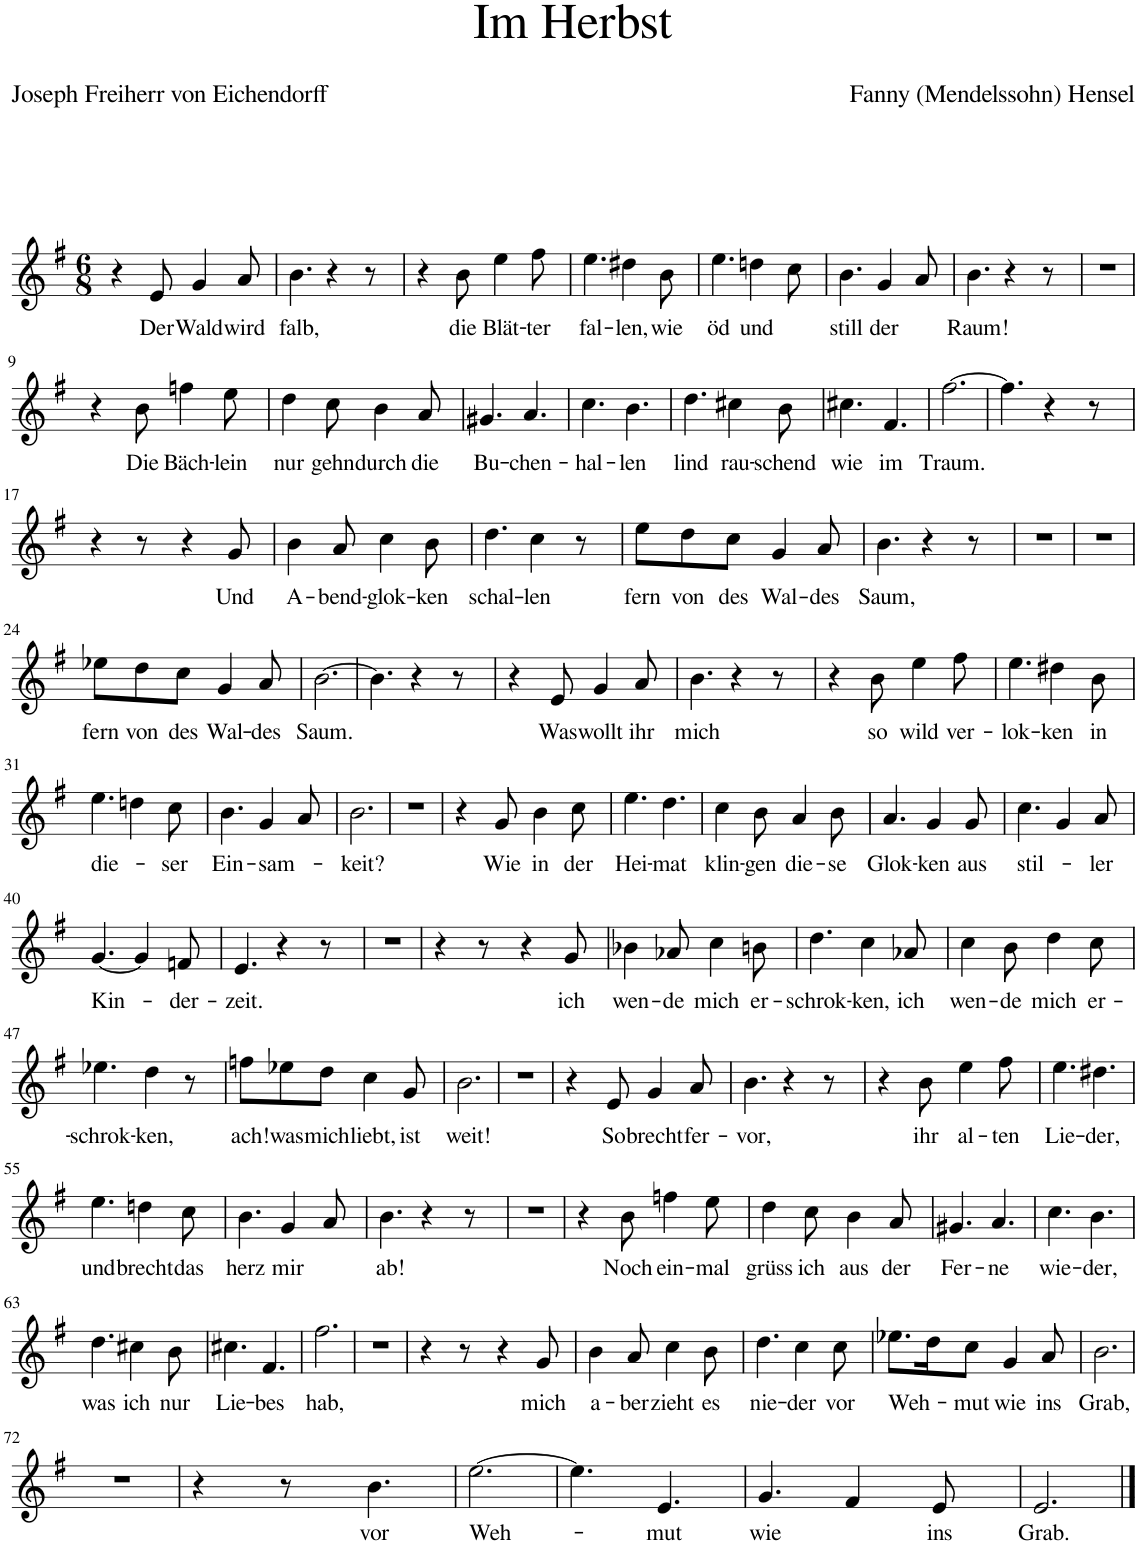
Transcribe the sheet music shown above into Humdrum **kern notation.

**kern	**text
*part1	*part1
*staff1	*staff1
*I"Piano	*
*I'Pno	*
*clefG2	*
*k[f#]	*
*M6/8	*
=1	=1
4r	.
!	!LO:LY:b
8e/	Der
!	!LO:LY:b
4g/	Wald
!	!LO:LY:b
8a/	wird
=2	=2
!	!LO:LY:b
4.b\	falb,
4r	.
8r	.
=3	=3
4r	.
!	!LO:LY:b
8b\	die
!	!LO:LY:b
4ee\	Blät-
!	!LO:LY:b
8ff#\	-ter
=4	=4
!	!LO:LY:b
4.ee\	fal-
!	!LO:LY:b
4dd#X\	-len,
!	!LO:LY:b
8b\	wie
=5	=5
!	!LO:LY:b
4.ee\	öd
!	!LO:LY:b
4ddn\	und
8cc\	.
=6	=6
!	!LO:LY:b
4.b\	still
!	!LO:LY:b
4g/	der
8a/	.
=7	=7
!	!LO:LY:b
4.b\	Raum!
4r	.
8r	.
=8	=8
2.r	.
!!LO:LB:g=z
=9	=9
4r	.
!	!LO:LY:b
8b\	Die
!	!LO:LY:b
4ffn\	Bäch-
!	!LO:LY:b
8ee\	-lein
=10	=10
!	!LO:LY:b
4dd\	nur
!	!LO:LY:b
8cc\	gehn
!	!LO:LY:b
4b\	durch
!	!LO:LY:b
8a/	die
=11	=11
!	!LO:LY:b
4.g#X/	Bu-
!	!LO:LY:b
4.a/	-chen-
=12	=12
!	!LO:LY:b
4.cc\	-hal-
!	!LO:LY:b
4.b\	-len
=13	=13
!	!LO:LY:b
4.dd\	lind
!	!LO:LY:b
4cc#X\	rau-
!	!LO:LY:b
8b\	-schend
=14	=14
!	!LO:LY:b
4.cc#X\	wie
!	!LO:LY:b
4.f#/	im
=15	=15
!	!LO:LY:b
[2.ff#\	Traum.
=16	=16
4.ff#\]	.
4r	.
8r	.
!!LO:LB:g=z
=17	=17
4r	.
8r	.
4r	.
!	!LO:LY:b
8g/	Und
=18	=18
!	!LO:LY:b
4b\	A-
!	!LO:LY:b
8a/	-bend-
!	!LO:LY:b
4cc\	-glok-
!	!LO:LY:b
8b\	-ken
=19	=19
!	!LO:LY:b
4.dd\	schal-
!	!LO:LY:b
4cc\	-len
8r	.
=20	=20
!	!LO:LY:b
8ee\L	fern
!	!LO:LY:b
8dd\	von
!	!LO:LY:b
8cc\J	des
!	!LO:LY:b
4g/	Wal-
!	!LO:LY:b
8a/	-des
=21	=21
!	!LO:LY:b
4.b\	Saum,
4r	.
8r	.
=22	=22
2.r	.
=23	=23
2.r	.
!!LO:LB:g=z
=24	=24
!	!LO:LY:b
8ee-X\L	fern
!	!LO:LY:b
8dd\	von
!	!LO:LY:b
8cc\J	des
!	!LO:LY:b
4g/	Wal-
!	!LO:LY:b
8a/	-des
=25	=25
!	!LO:LY:b
[2.b\	Saum.
=26	=26
4.b\]	.
4r	.
8r	.
=27	=27
4r	.
!	!LO:LY:b
8e/	Was
!	!LO:LY:b
4g/	wollt
!	!LO:LY:b
8a/	ihr
=28	=28
!	!LO:LY:b
4.b\	mich
4r	.
8r	.
=29	=29
4r	.
!	!LO:LY:b
8b\	so
!	!LO:LY:b
4ee\	wild
!	!LO:LY:b
8ff#\	ver-
=30	=30
!	!LO:LY:b
4.ee\	lok-
!	!LO:LY:b
4dd#X\	-ken
!	!LO:LY:b
8b\	in
!!LO:LB:g=z
=31	=31
!	!LO:LY:b
4.ee\	die-
4ddn\	.
!	!LO:LY:b
8cc\	-ser
=32	=32
!	!LO:LY:b
4.b\	Ein-
!	!LO:LY:b
4g/	-sam-
8a/	.
=33	=33
!	!LO:LY:b
2.b\	-keit?
=34	=34
2.r	.
=35	=35
4r	.
!	!LO:LY:b
8g/	Wie
!	!LO:LY:b
4b\	in
!	!LO:LY:b
8cc\	der
=36	=36
!	!LO:LY:b
4.ee\	Hei-
!	!LO:LY:b
4.dd\	-mat
=37	=37
!	!LO:LY:b
4cc\	klin-
!	!LO:LY:b
8b\	-gen
!	!LO:LY:b
4a/	die-
!	!LO:LY:b
8b\	-se
=38	=38
!	!LO:LY:b
4.a/	Glok-
!	!LO:LY:b
4g/	-ken
!	!LO:LY:b
8g/	aus
=39	=39
!	!LO:LY:b
4.cc\	stil-
4g/	.
!	!LO:LY:b
8a/	-ler
!!LO:LB:g=z
=40	=40
!	!LO:LY:b
[4.g/	Kin-
4g/]	.
!	!LO:LY:b
8fn/	-der-
=41	=41
!	!LO:LY:b
4.e/	-zeit.
4r	.
8r	.
=42	=42
2.r	.
=43	=43
4r	.
8r	.
4r	.
!	!LO:LY:b
8g/	ich
=44	=44
!	!LO:LY:b
4b-X\	wen-
!	!LO:LY:b
8a-X/	-de
!	!LO:LY:b
4cc\	mich
!	!LO:LY:b
8bn\	er-
=45	=45
!	!LO:LY:b
4.dd\	-schrok-
!	!LO:LY:b
4cc\	-ken,
!	!LO:LY:b
8a-X/	ich
=46	=46
!	!LO:LY:b
4cc\	wen-
!	!LO:LY:b
8b\	-de
!	!LO:LY:b
4dd\	mich
!	!LO:LY:b
8cc\	er-
!!LO:LB:g=z
=47	=47
!	!LO:LY:b
4.ee-X\	-schrok-
!	!LO:LY:b
4dd\	-ken,
8r	.
=48	=48
!	!LO:LY:b
8ffn\L	ach!
!	!LO:LY:b
8ee-X\	was
!	!LO:LY:b
8dd\J	mich
!	!LO:LY:b
4cc\	liebt,
!	!LO:LY:b
8g/	ist
=49	=49
!	!LO:LY:b
2.b\	weit!
=50	=50
2.r	.
=51	=51
4r	.
!	!LO:LY:b
8e/	So
!	!LO:LY:b
4g/	brecht
!	!LO:LY:b
8a/	fer-
=52	=52
!	!LO:LY:b
4.b\	-vor,
4r	.
8r	.
=53	=53
4r	.
!	!LO:LY:b
8b\	ihr
!	!LO:LY:b
4ee\	al-
!	!LO:LY:b
8ff#\	-ten
=54	=54
!	!LO:LY:b
4.ee\	Lie-
!	!LO:LY:b
4.dd#X\	-der,
!!LO:LB:g=z
=55	=55
!	!LO:LY:b
4.ee\	und
!	!LO:LY:b
4ddn\	brecht
!	!LO:LY:b
8cc\	das
=56	=56
!	!LO:LY:b
4.b\	herz
!	!LO:LY:b
4g/	mir
8a/	.
=57	=57
!	!LO:LY:b
4.b\	ab!
4r	.
8r	.
=58	=58
2.r	.
=59	=59
4r	.
!	!LO:LY:b
8b\	Noch
!	!LO:LY:b
4ffn\	ein-
!	!LO:LY:b
8ee\	-mal
=60	=60
!	!LO:LY:b
4dd\	grüss
!	!LO:LY:b
8cc\	ich
!	!LO:LY:b
4b\	aus
!	!LO:LY:b
8a/	der
=61	=61
!	!LO:LY:b
4.g#X/	Fer-
!	!LO:LY:b
4.a/	-ne
=62	=62
!	!LO:LY:b
4.cc\	wie-
!	!LO:LY:b
4.b\	-der,
!!LO:LB:g=z
=63	=63
!	!LO:LY:b
4.dd\	was
!	!LO:LY:b
4cc#X\	ich
!	!LO:LY:b
8b\	nur
=64	=64
!	!LO:LY:b
4.cc#X\	Lie-
!	!LO:LY:b
4.f#/	-bes
=65	=65
!	!LO:LY:b
2.ff#\	hab,
=66	=66
2.r	.
=67	=67
4r	.
8r	.
4r	.
!	!LO:LY:b
8g/	mich
=68	=68
!	!LO:LY:b
4b\	a-
!	!LO:LY:b
8a/	-ber
!	!LO:LY:b
4cc\	zieht
!	!LO:LY:b
8b\	es
=69	=69
!	!LO:LY:b
4.dd\	nie-
!	!LO:LY:b
4cc\	-der
!	!LO:LY:b
8cc\	vor
=70	=70
!	!LO:LY:b
8.ee-X\L	Weh-
16dd\K	.
!	!LO:LY:b
8cc\J	-mut
!	!LO:LY:b
4g/	wie
!	!LO:LY:b
8a/	ins
=71	=71
!	!LO:LY:b
2.b\	Grab,
!!LO:LB:g=z
=72	=72
2.r	.
=73	=73
4r	.
8r	.
!	!LO:LY:b
4.b\	vor
=74	=74
!	!LO:LY:b
[2.ee\	Weh-
=75	=75
4.ee\]	.
!	!LO:LY:b
4.e/	-mut
=76	=76
!	!LO:LY:b
4.g/	wie
4f#/	.
!	!LO:LY:b
8e/	ins
=77	=77
!	!LO:LY:b
2.e/	Grab.
==	==
*-	*-
